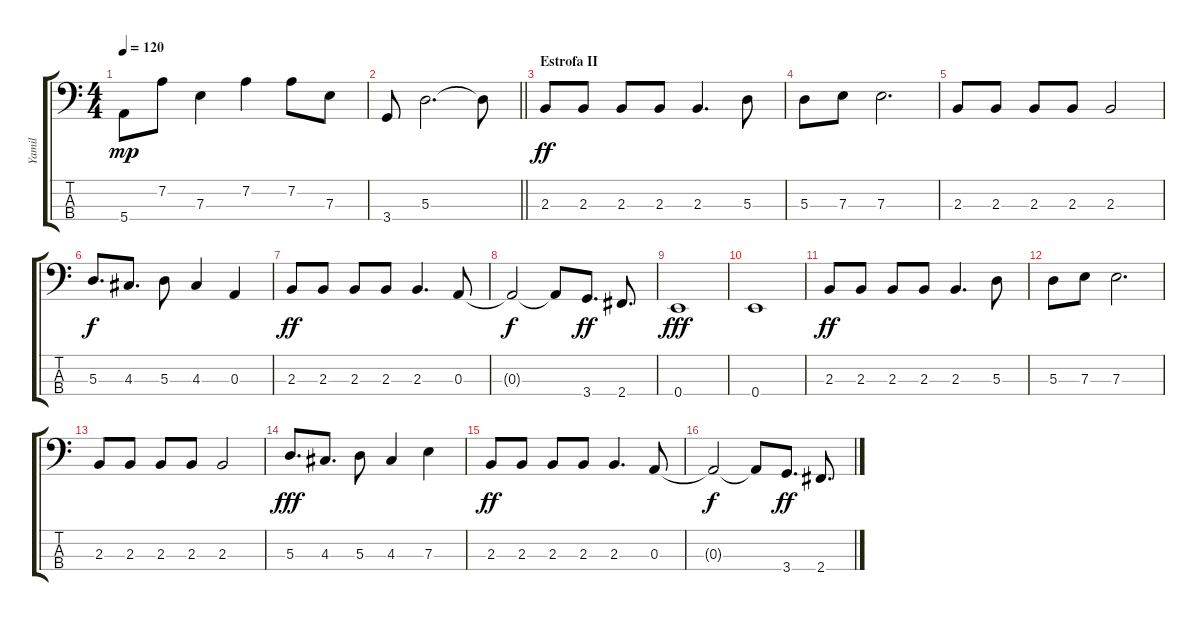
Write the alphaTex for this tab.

\track ("Yamil" "Yamil") {instrument electricbasspick}
\staff {score tabs}
\tuning (G2 D2 A1 E1) {hide}
\ts (4 4)
\tempo 120
\clef f4
\ks c
5.4.8{dy mp} 7.2.8 7.3.4 7.2.4 7.2.8 7.3.8 |
\barLineRight lightlight
3.4.8 5.3.2{d} 5.3{t}.8 |
\section ("" "Estrofa II")
2.3.8{dy ff} 2.3.8 2.3.8 2.3.8 2.3.4{d} 5.3.8 |
5.3.8 7.3.8 7.3.2{d} |
2.3.8 2.3.8 2.3.8 2.3.8 2.3.2 |
5.3.8{d dy f} 4.3.8{d} 5.3.8 4.3.4 0.3.4 |
2.3.8{dy ff} 2.3.8 2.3.8 2.3.8 2.3.4{d} 0.3.8 |
0.3{t}.2{dy f} 0.3{t}.8 3.4.8{d dy ff} 2.4.8{d} |
0.4.1{dy fff} |
0.4.1 |
2.3.8{dy ff} 2.3.8 2.3.8 2.3.8 2.3.4{d} 5.3.8 |
5.3.8 7.3.8 7.3.2{d} |
2.3.8 2.3.8 2.3.8 2.3.8 2.3.2 |
5.3.8{d dy fff} 4.3.8{d} 5.3.8 4.3.4 7.3.4 |
2.3.8{dy ff} 2.3.8 2.3.8 2.3.8 2.3.4{d} 0.3.8 |
0.3{t}.2{dy f} 0.3{t}.8 3.4.8{d dy ff} 2.4.8{d}
